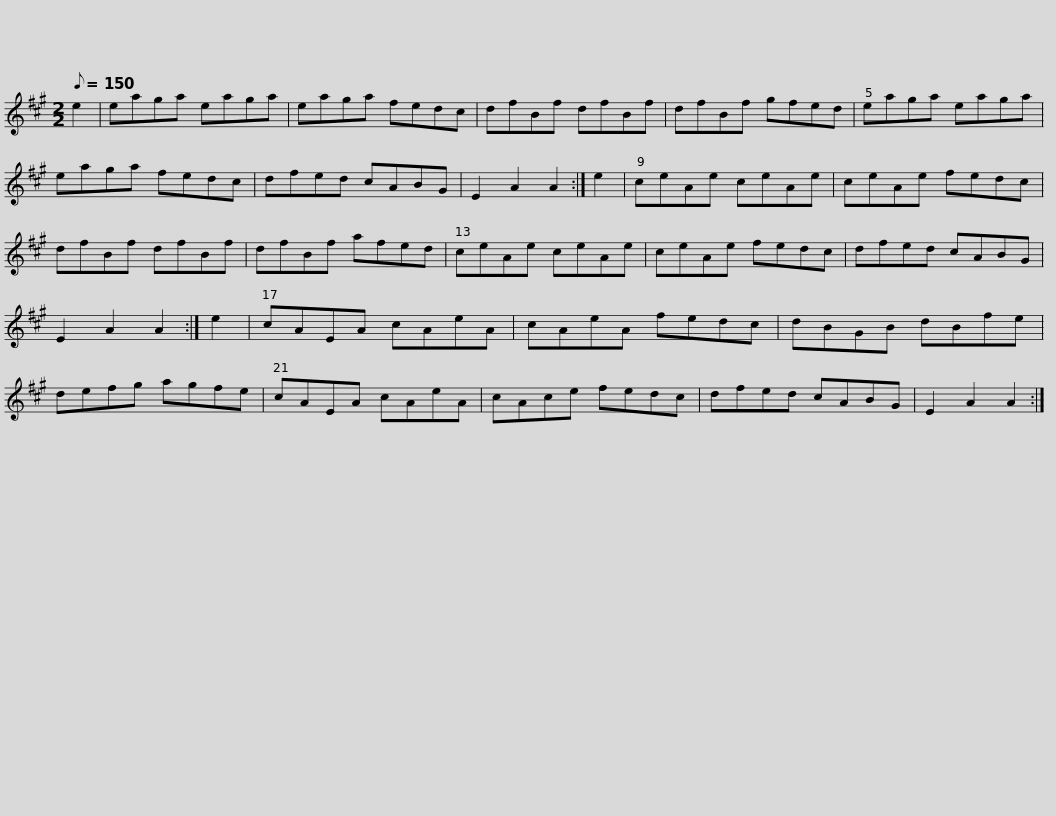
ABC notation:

X:1
L:1/8
Q:1/8=150
M:2/2
I:linebreak $
K:A
V:1 treble
V:1
 e2 | eaga eaga | eaga fedc | dfBf dfBf | dfBf gfed | %5
 eaga eaga |$ eaga fedc | dfed cABG | E2 A2 A2 :| e2 | %10
 ceAe ceAe | ceAe fedc |$ dfBf dfBf | dfBf afed | ceAe ceAe | %15
 ceAe fedc | dfed cABG | E2 A2 A2 :|$ e2 | cAEA cAeA | %20
 cAeA fedc | dBGB dBfe | defg agfe | cAEA cAeA |$ cAce fedc | %25
 dfed cABG | E2 A2 A2 :| %27
